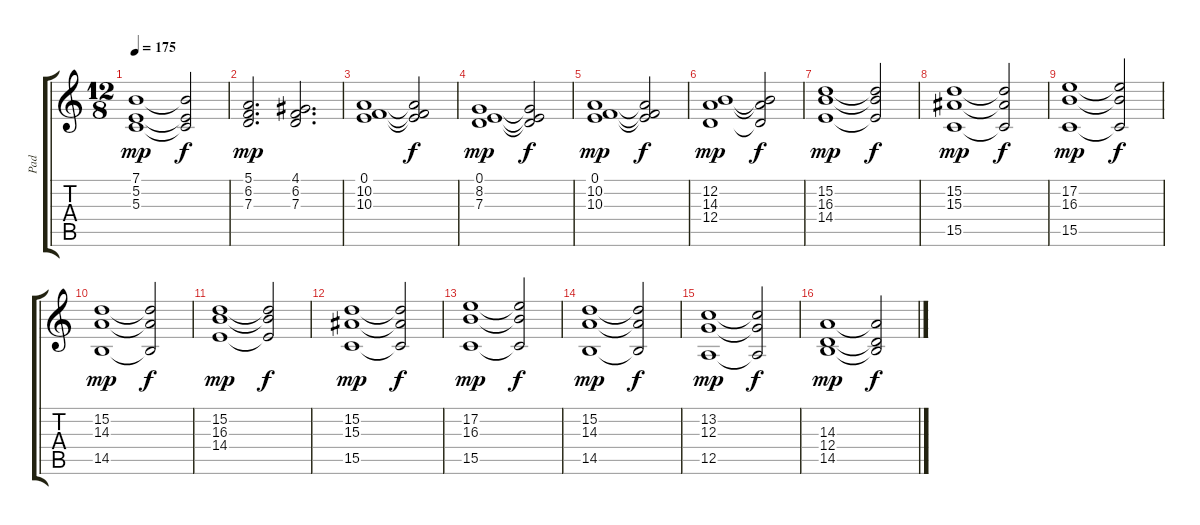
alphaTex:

\track ("Pad" "Pad") {instrument pad2warm}
\staff {score tabs}
\tuning (E4 B3 G3 D3 A2 E2) {hide}
\ts (12 8)
\tempo 175
\clef g2
\ks c
(7.1 5.2 5.3).1{dy mp} (7.1{t} 5.2{t} 5.3{t}).2{dy f} |
(5.1 6.2 7.3).2{d dy mp} (4.1 6.2 7.3).2{d} |
(0.1 10.2 10.3).1 (0.1{t} 10.2{t} 10.3{t}).2{dy f} |
(0.1 8.2 7.3).1{dy mp} (0.1{t} 8.2{t} 7.3{t}).2{dy f} |
(0.1 10.2 10.3).1{dy mp} (0.1{t} 10.2{t} 10.3{t}).2{dy f} |
(12.2 14.3 12.4).1{dy mp} (12.2{t} 14.3{t} 12.4{t}).2{dy f} |
(15.2 16.3 14.4).1{dy mp} (15.2{t} 16.3{t} 14.4{t}).2{dy f} |
(15.2 15.3 15.5).1{dy mp} (15.2{t} 15.3{t} 15.5{t}).2{dy f} |
(17.2 16.3 15.5).1{dy mp} (17.2{t} 16.3{t} 15.5{t}).2{dy f} |
(15.2 14.3 14.5).1{dy mp} (15.2{t} 14.3{t} 14.5{t}).2{dy f} |
(15.2 16.3 14.4).1{dy mp} (15.2{t} 16.3{t} 14.4{t}).2{dy f} |
(15.2 15.3 15.5).1{dy mp} (15.2{t} 15.3{t} 15.5{t}).2{dy f} |
(17.2 16.3 15.5).1{dy mp} (17.2{t} 16.3{t} 15.5{t}).2{dy f} |
(15.2 14.3 14.5).1{dy mp} (15.2{t} 14.3{t} 14.5{t}).2{dy f} |
(13.2 12.3 12.5).1{dy mp} (13.2{t} 12.3{t} 12.5{t}).2{dy f} |
(14.3 12.4 14.5).1{dy mp} (14.3{t} 12.4{t} 14.5{t}).2{dy f}
